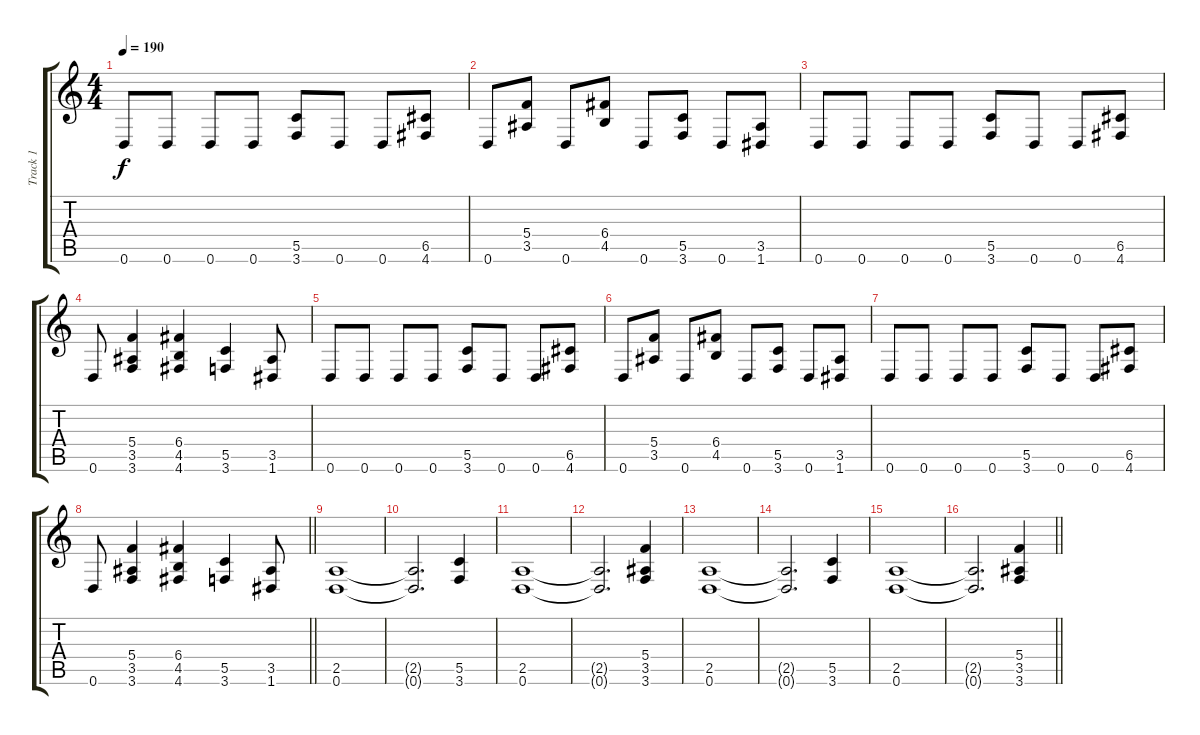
\track ("Track 1" "Track 1") {instrument overdrivenguitar}
\staff {score tabs}
\tuning (D4 A3 F3 C3 G2 D2) {hide}
\ts (4 4)
\section ("" "")
\tempo 190
\clef g2
\ks c
0.6.8{dy f} 0.6.8 0.6.8 0.6.8 (5.5 3.6).8 0.6.8 0.6.8 (6.5 4.6).8 |
0.6.8 (5.4 3.5).8 0.6.8 (6.4 4.5).8 0.6.8 (5.5 3.6).8 0.6.8 (3.5 1.6).8 |
0.6.8 0.6.8 0.6.8 0.6.8 (5.5 3.6).8 0.6.8 0.6.8 (6.5 4.6).8 |
0.6.8 (5.4 3.5 3.6).4 (6.4 4.5 4.6).4 (5.5 3.6).4 (3.5 1.6).8 |
0.6.8 0.6.8 0.6.8 0.6.8 (5.5 3.6).8 0.6.8 0.6.8 (6.5 4.6).8 |
0.6.8 (5.4 3.5).8 0.6.8 (6.4 4.5).8 0.6.8 (5.5 3.6).8 0.6.8 (3.5 1.6).8 |
0.6.8 0.6.8 0.6.8 0.6.8 (5.5 3.6).8 0.6.8 0.6.8 (6.5 4.6).8 |
\barLineRight lightlight
0.6.8 (5.4 3.5 3.6).4 (6.4 4.5 4.6).4 (5.5 3.6).4 (3.5 1.6).8 |
\section ("" "")
(2.5 0.6).1 |
(2.5{t} 0.6{t}).2{d} (5.5 3.6).4 |
(2.5 0.6).1 |
(2.5{t} 0.6{t}).2{d} (5.4 3.5 3.6).4 |
(2.5 0.6).1 |
(2.5{t} 0.6{t}).2{d} (5.5 3.6).4 |
(2.5 0.6).1 |
\barLineRight lightlight
(2.5{t} 0.6{t}).2{d} (5.4 3.5 3.6).4
